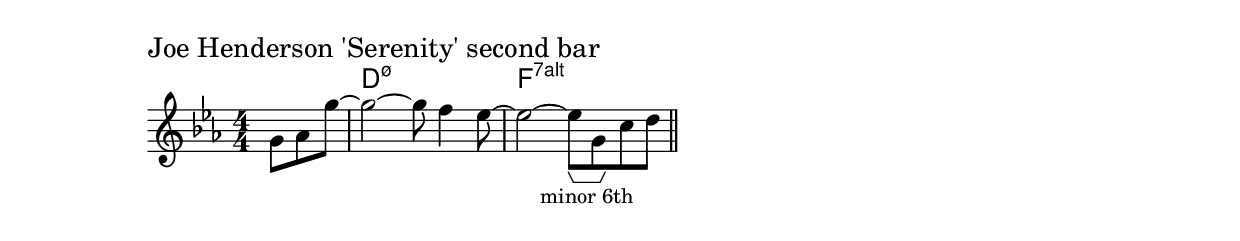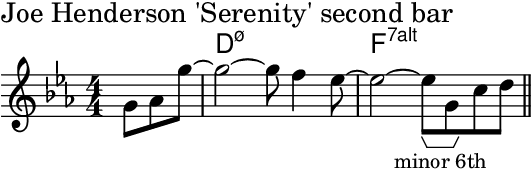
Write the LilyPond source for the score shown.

\version "2.24.4"
\language "english"
#(ly:set-option 'crop #t)
\include "include/alt.ly"
\score {
  \midi {
    \tempo 4=140
  }
  \layout {
    \context {
      \Score
      \omit BarNumber
    }
    \context {
      \Voice
      \consists Horizontal_bracket_engraver
    }
  }
  {
    <<
    \chords {
      \set noChordSymbol = ""
      \set minorChordModifier = \markup { "-" }
      \skip \ppp % spacer to set voice volume
      \set chordNameExceptions = #altExceptions
      r4. | d1:min7.5- | f1:alt
    }
    \new Staff {
      \key ef \major
      \numericTimeSignature
      \time 4/4
      \clef treble
      {
        \sectionLabel "Joe Henderson 'Serenity' second bar"
        \relative {
          \skip \ff % spacer to set voice volume
          \partial 4. g'8 af8 g'8~ |
          g2~ g8 f4 ef8~ |
          ef2~
          \once\override HorizontalBracketText.text = "minor 6th"
          ef8 \startGroup g, \stopGroup c d
          \bar "||"
        }
      }
    }
    >>
  }
}
